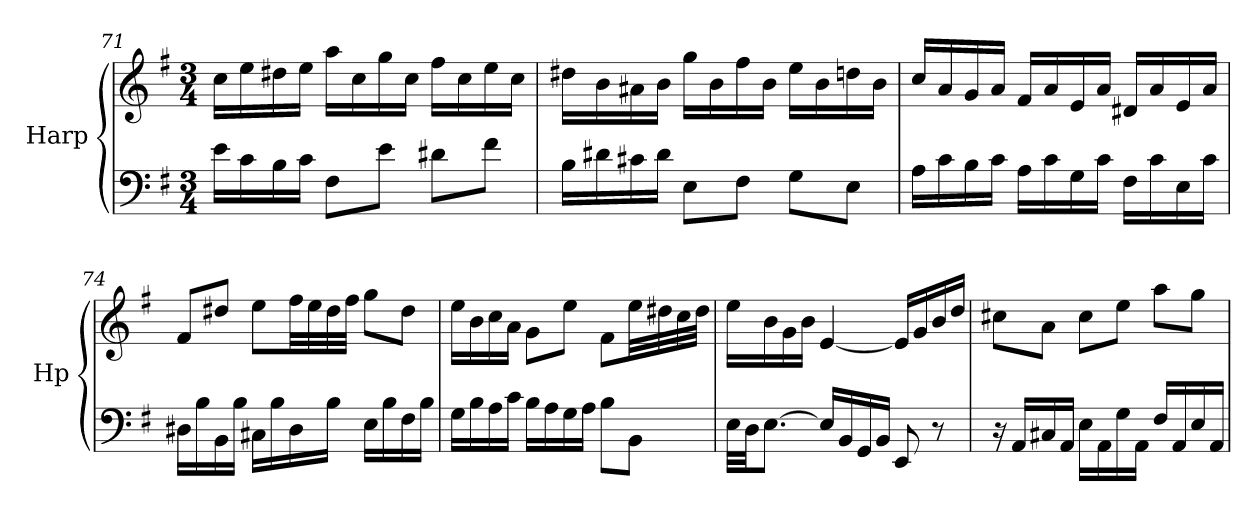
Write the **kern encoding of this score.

**kern	**kern
*part1	*part1
*staff2	*staff1
*I"Harp	*
*I'Hp	*
!!LO:PB:g=z
*clefF4	*clefG2
*k[f#]	*k[f#]
*M3/4	*M3/4
=71	=71
16e\LL	16cc\LL
16c\	16ee\
16B\	16dd#X\
16c\JJ	16ee\JJ
8F#\L	16aa\LL
.	16cc\
8e\J	16gg\
.	16cc\JJ
8d#X\L	16ff#\LL
.	16cc\
8f#\J	16ee\
.	16cc\JJ
=72	=72
16B\LL	16dd#X\LL
16d#X\	16b\
16c#X\	16a#X\
16d#\JJ	16b\JJ
8E\L	16gg\LL
.	16b\
8F#\J	16ff#\
.	16b\JJ
8G\L	16ee\LL
.	16b\
8E\J	16ddn\
.	16b\JJ
=73	=73
16A\LL	16cc/LL
16c\	16a/
16B\	16g/
16c\JJ	16a/JJ
16A\LL	16f#/LL
16c\	16a/
16G\	16e/
16c\JJ	16a/JJ
16F#\LL	16d#X/LL
16c\	16a/
16E\	16e/
16c\JJ	16a/JJ
!!LO:LB:g=z
=74	=74
16D#X\LL	8f#/L
16B\	.
16BB\	8dd#X/J
16B\JJ	.
16C#X\LL	8ee\L
16B\	.
16D#\	32ff#\LL
.	32ee\
16B\JJ	32dd#\
.	32ff#\JJJ
16E\LL	8gg\L
16B\	.
16F#\	8dd#\J
16B\JJ	.
=75	=75
16G\LL	16ee\LL
16B\	16b\
16A\	16cc\
16c\JJ	16a\JJ
16B\LL	8g\L
16A\	.
16G\	8ee\J
16A\JJ	.
8B\L	8f#\L
8BB\J	32ee\LL
.	32dd#X\
.	32cc\
.	32dd#\JJJ
=76	=76
32E\LLL	16ee\LL
32D\JJ	.
[8.E\J	16b\
.	16g\
.	16b\JJ
16E/LL]	[4e/
16BB/	.
16GG/	.
16BB/JJ	.
8EE/	16e/LL]
.	16g/
8r	16b/
.	16dd/JJ
!!LO:LB:g=z
=77	=77
16r	8cc#X\L
16AA/LL	.
16C#X/	8a\J
16AA/JJ	.
16E\LL	8cc#\L
16AA\	.
16G\	8ee\J
16AA\JJ	.
16F#/LL	8aa\L
16AA/	.
16E/	8gg\J
16AA/JJ	.
=	=
*-	*-
